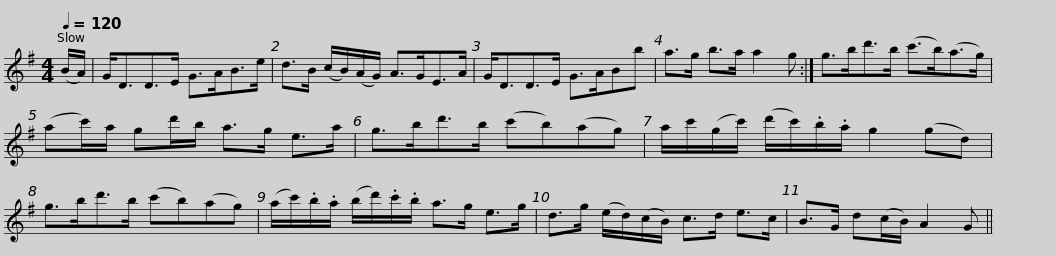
X:1
L:1/8
Q:1/4=120
M:4/4
I:linebreak $
K:G
V:1 treble
V:1
 (B/A/) | G<DD>E G>AB>e | d>B (c/B/)(A/G/) A>GE>A | G<DD>E G>ABb | a>g b>a a2 g :|$ %5
 g>bd'>b (c'>b)(a>g) | (ac'/)a/ gd'/b/ a>g e>a | g>bd'>b (c'b)(ag) |$ a/c'/(g/c'/) (d'/c'/).b/.a/ g2 (gd) | g>bd'>b (c'b)(ag) | %10
 (a/c'/).b/.a/ (b/d'/).c'/.b/ a>g e>g |$ d>g (e/d/)(c/B/) c>d e>c | B>G d(c/B/) A2 G || %13
